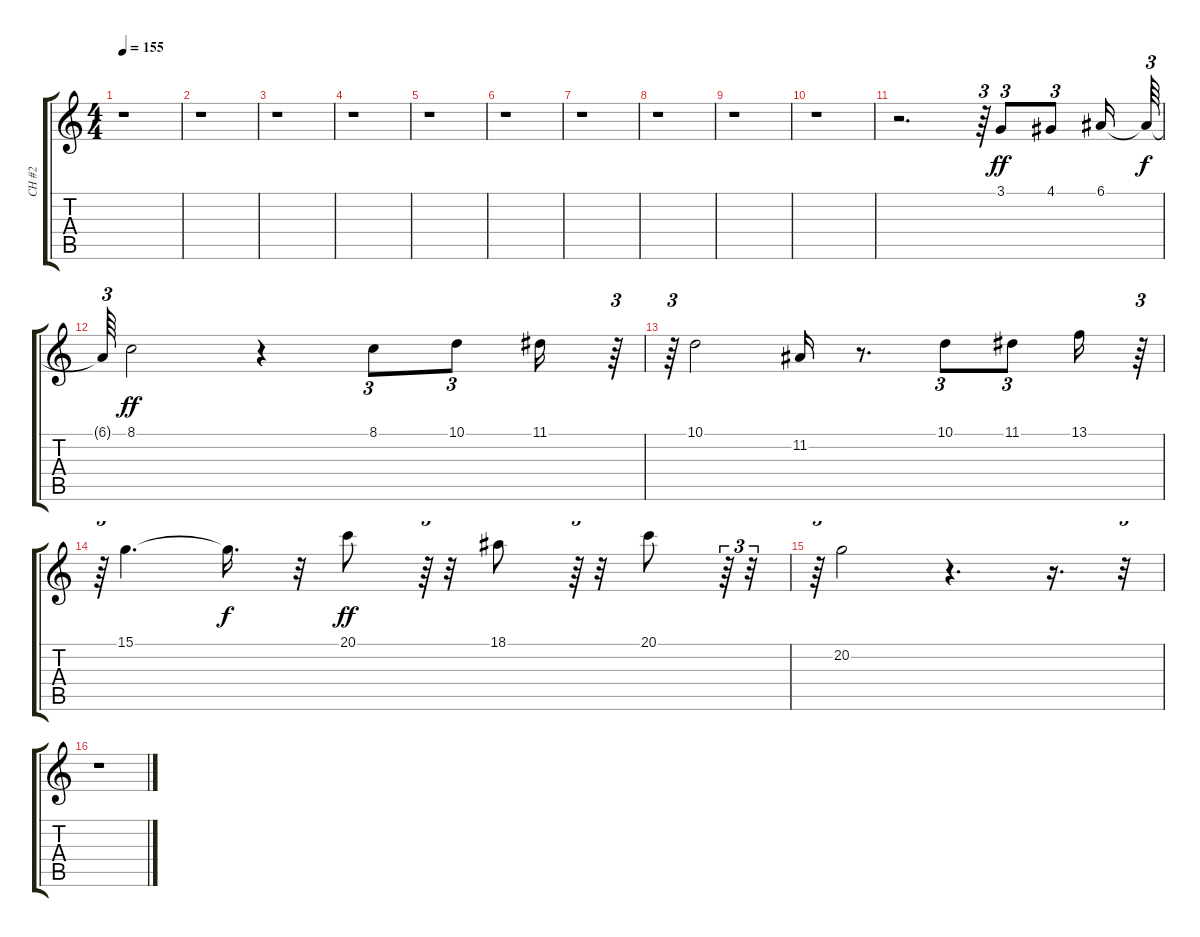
\track ("CH #2" "CH #2") {instrument bassoon}
\staff {score tabs}
\tuning (E4 B3 G3 D3 A2 E2) {hide}
\ts (4 4)
\tempo 155
\clef g2
\ks c
r.1{dy f} |
r.1 |
r.1 |
r.1 |
r.1 |
r.1 |
r.1 |
r.1 |
r.1 |
r.1 |
r.2{d} r.64{tu (3 2)} 3.1.8{tu (3 2) dy ff} 4.1.8{tu (3 2)} 6.1.16 6.1{t}.64{tu (3 2) dy f} |
6.1{t}.64{tu (3 2)} 8.1.2{dy ff} r.4 8.1.8{tu (3 2)} 10.1.8{tu (3 2)} 11.1.16 r.64{tu (3 2)} |
r.64{tu (3 2)} 10.1.2 11.2.16 r.8{d} 10.1.8{tu (3 2)} 11.1.8{tu (3 2)} 13.1.16 r.64{tu (3 2)} |
r.64{tu (3 2)} 15.1.4{d} 15.1{t}.16{d dy f} r.32 20.1.8{dy ff} r.64{tu (3 2)} r.32 18.1.8 r.64{tu (3 2)} r.32 20.1.8 r.64{tu (3 2)} r.32{tu (3 2)} |
r.64{tu (3 2)} 20.2.2 r.4{d} r.16{d} r.32{tu (3 2)} |
r.1
